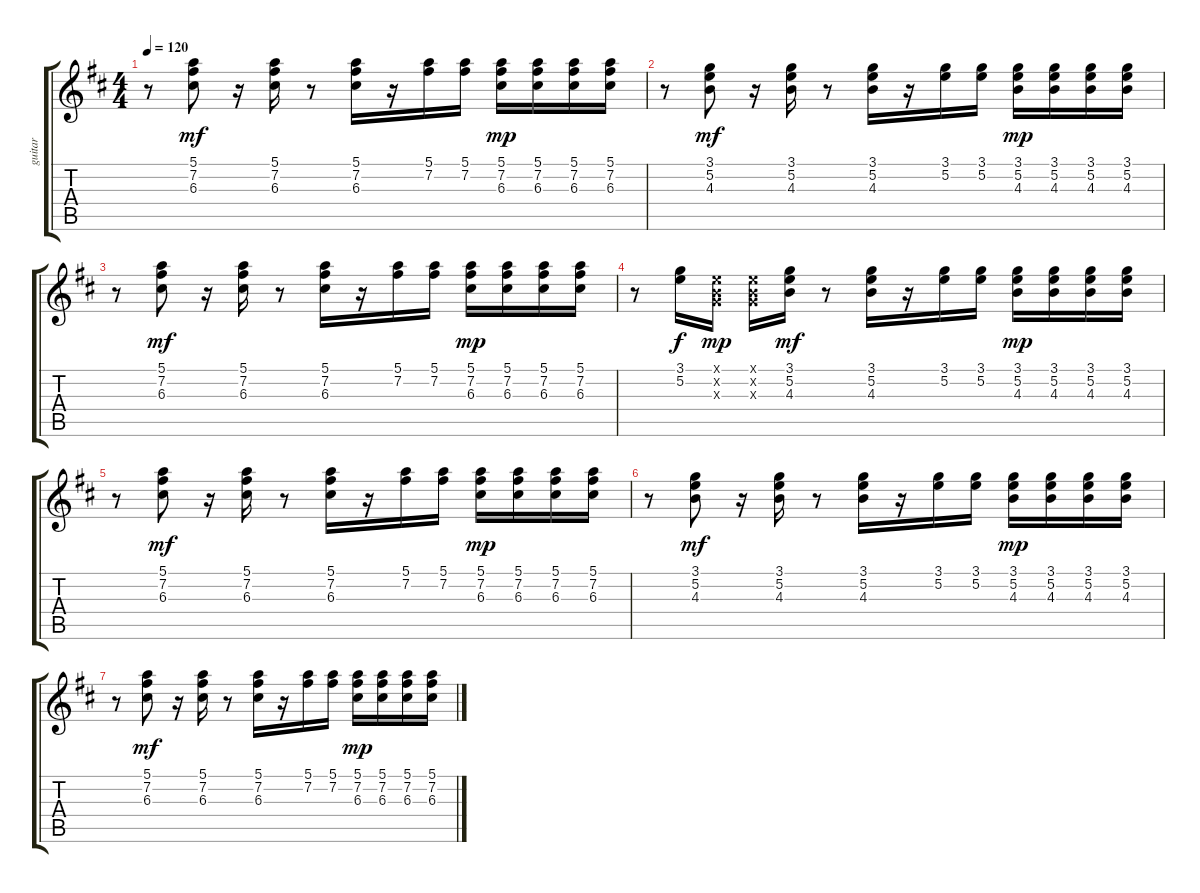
\track ("guitar" "guitar") {instrument electricguitarjazz}
\staff {score tabs}
\tuning (E4 B3 G3 D3 A2 E2) {hide}
\ts (4 4)
\tempo 120
\clef g2
\ks d
r.8{dy mp} (5.1 7.2 6.3).8{dy mf} r.16 (5.1 7.2 6.3).16 r.8 (5.1 7.2 6.3).16 r.16 (5.1 7.2).16 (5.1 7.2).16 (5.1 7.2 6.3).16{dy mp} (5.1 7.2 6.3).16 (5.1 7.2 6.3).16 (5.1 7.2 6.3).16 |
r.8 (3.1 5.2 4.3).8{dy mf} r.16 (3.1 5.2 4.3).16 r.8 (3.1 5.2 4.3).16 r.16 (3.1 5.2).16 (3.1 5.2).16 (3.1 5.2 4.3).16{dy mp} (3.1 5.2 4.3).16 (3.1 5.2 4.3).16 (3.1 5.2 4.3).16 |
r.8{instrument electricguitarjazz} (5.1 7.2 6.3).8{dy mf} r.16 (5.1 7.2 6.3).16 r.8 (5.1 7.2 6.3).16 r.16 (5.1 7.2).16 (5.1 7.2).16 (5.1 7.2 6.3).16{dy mp} (5.1 7.2 6.3).16 (5.1 7.2 6.3).16 (5.1 7.2 6.3).16 |
r.8 (3.1 5.2).16{dy f} (0.1{x} 0.2{x} 0.3{x}).16{dy mp} (0.1{x} 0.2{x} 0.3{x}).16 (3.1 5.2 4.3).16{dy mf} r.8 (3.1 5.2 4.3).16 r.16 (3.1 5.2).16 (3.1 5.2).16 (3.1 5.2 4.3).16{dy mp} (3.1 5.2 4.3).16 (3.1 5.2 4.3).16 (3.1 5.2 4.3).16 |
r.8 (5.1 7.2 6.3).8{dy mf} r.16 (5.1 7.2 6.3).16 r.8 (5.1 7.2 6.3).16 r.16 (5.1 7.2).16 (5.1 7.2).16 (5.1 7.2 6.3).16{dy mp} (5.1 7.2 6.3).16 (5.1 7.2 6.3).16 (5.1 7.2 6.3).16 |
r.8 (3.1 5.2 4.3).8{dy mf} r.16 (3.1 5.2 4.3).16 r.8{volume 0} (3.1 5.2 4.3).16 r.16 (3.1 5.2).16 (3.1 5.2).16 (3.1 5.2 4.3).16{dy mp} (3.1 5.2 4.3).16 (3.1 5.2 4.3).16 (3.1 5.2 4.3).16 |
r.8{instrument electricguitarjazz} (5.1 7.2 6.3).8{dy mf} r.16 (5.1 7.2 6.3).16 r.8 (5.1 7.2 6.3).16 r.16 (5.1 7.2).16 (5.1 7.2).16 (5.1 7.2 6.3).16{dy mp} (5.1 7.2 6.3).16 (5.1 7.2 6.3).16 (5.1 7.2 6.3).16
